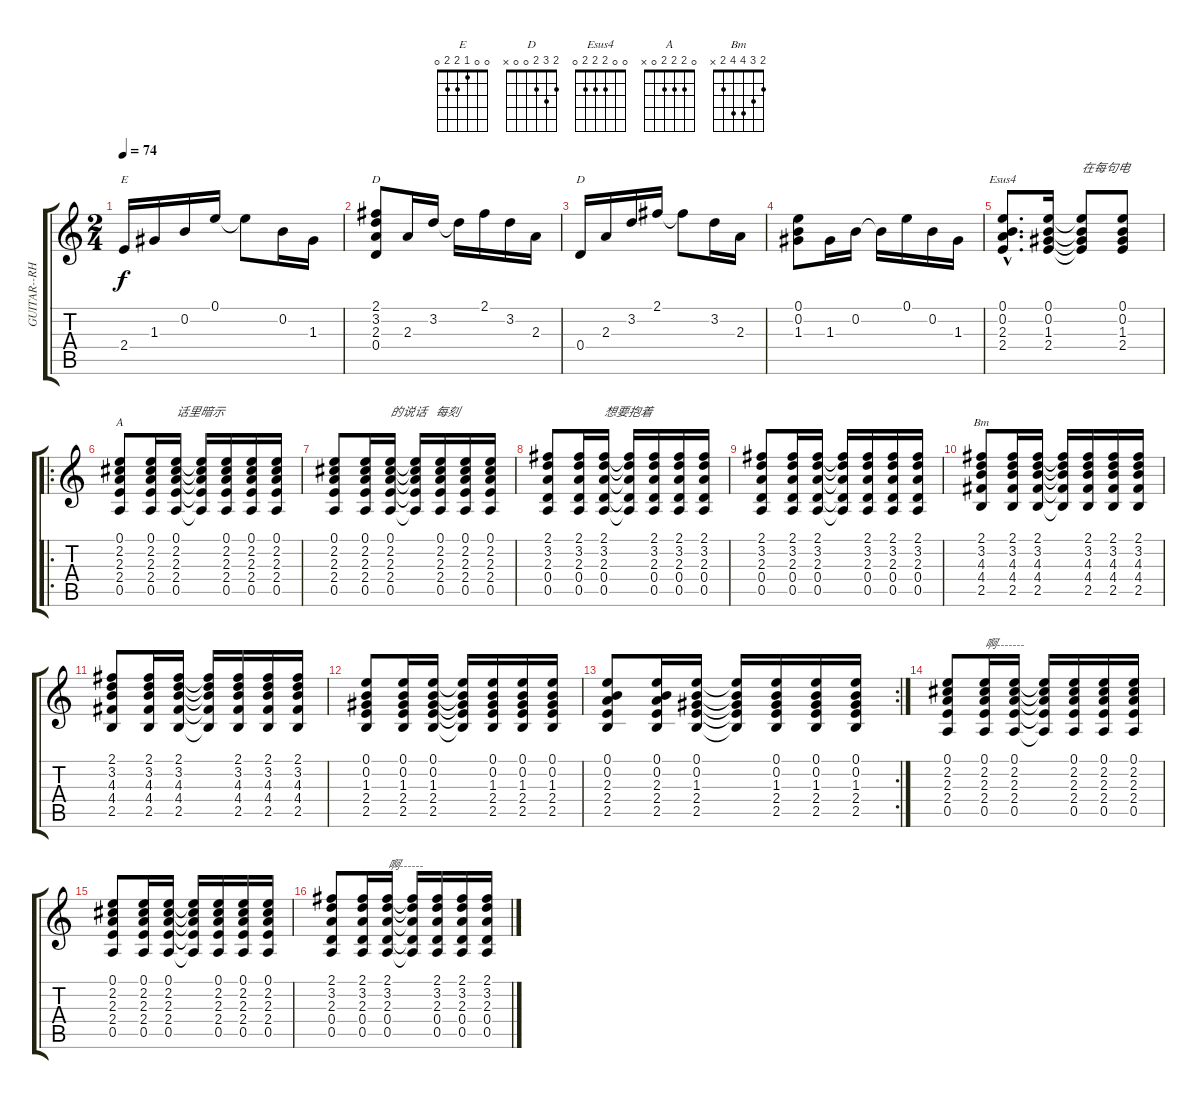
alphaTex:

\track ("GUITAR--RHYTHM" "GUITAR--RH") {instrument acousticguitarsteel}
\staff {score tabs}
\tuning (E4 B3 G3 D3 A2 E2) {hide}
\chord ("E" 0 0 1 2 2 0)
\chord ("D" 2 3 2 0 x x)
\chord ("D" 2 3 2 0 0 x)
\chord ("Esus4" 0 0 2 2 2 0)
\chord ("A" 0 2 2 2 0 x)
\chord ("Bm" 2 3 4 4 2 x)
\ts (2 4)
\tempo 74
\clef g2
\ks c
2.4.16{ch "E" dy f} 1.3.16 0.2.16 0.1.16 0.1{t}.8 0.2.16 1.3.16 |
(2.1 3.2 2.3 0.4).8{ch "D"} 2.3.16 3.2.16 3.2{t}.16 2.1.16 3.2.16 2.3.16 |
0.4.16{ch "D"} 2.3.16 3.2.16 2.1.16 2.1{t}.8 3.2.16 2.3.16 |
(0.1 0.2 1.3).8 1.3.16 0.2.16 0.2{t}.16 0.1.16 0.2.16 1.3.16 |
(0.1{hac} 0.2{hac} 2.3{hac} 2.4{hac}).8{d ch "Esus4"} (0.1 0.2 1.3 2.4).16 (0.1{t} 0.2{t} 1.3{t} 2.4{t}).8{txt "在每句电"} (0.1 0.2 1.3 2.4).8 |
\ro
(0.1 2.2 2.3 2.4 0.5).8{ch "A"} (0.1 2.2 2.3 2.4 0.5).16 (0.1 2.2 2.3 2.4 0.5).16{txt "话里暗示"} (0.1{t} 2.2{t} 2.3{t} 2.4{t} 0.5{t}).16 (0.1 2.2 2.3 2.4 0.5).16 (0.1 2.2 2.3 2.4 0.5).16 (0.1 2.2 2.3 2.4 0.5).16 |
(0.1 2.2 2.3 2.4 0.5).8 (0.1 2.2 2.3 2.4 0.5).16 (0.1 2.2 2.3 2.4 0.5).16{txt "的说话   每刻"} (0.1{t} 2.2{t} 2.3{t} 2.4{t} 0.5{t}).16 (0.1 2.2 2.3 2.4 0.5).16 (0.1 2.2 2.3 2.4 0.5).16 (0.1 2.2 2.3 2.4 0.5).16 |
(2.1 3.2 2.3 0.4 0.5).8 (2.1 3.2 2.3 0.4 0.5).16 (2.1 3.2 2.3 0.4 0.5).16{txt "想要抱着"} (2.1{t} 3.2{t} 2.3{t} 0.4{t} 0.5{t}).16 (2.1 3.2 2.3 0.4 0.5).16 (2.1 3.2 2.3 0.4 0.5).16 (2.1 3.2 2.3 0.4 0.5).16 |
(2.1 3.2 2.3 0.4 0.5).8 (2.1 3.2 2.3 0.4 0.5).16 (2.1 3.2 2.3 0.4 0.5).16 (2.1{t} 3.2{t} 2.3{t} 0.4{t} 0.5{t}).16 (2.1 3.2 2.3 0.4 0.5).16 (2.1 3.2 2.3 0.4 0.5).16 (2.1 3.2 2.3 0.4 0.5).16 |
(2.1 3.2 4.3 4.4 2.5).8{ch "Bm"} (2.1 3.2 4.3 4.4 2.5).16 (2.1 3.2 4.3 4.4 2.5).16 (2.1{t} 3.2{t} 4.3{t} 4.4{t} 2.5{t}).16 (2.1 3.2 4.3 4.4 2.5).16 (2.1 3.2 4.3 4.4 2.5).16 (2.1 3.2 4.3 4.4 2.5).16 |
(2.1 3.2 4.3 4.4 2.5).8 (2.1 3.2 4.3 4.4 2.5).16 (2.1 3.2 4.3 4.4 2.5).16 (2.1{t} 3.2{t} 4.3{t} 4.4{t} 2.5{t}).16 (2.1 3.2 4.3 4.4 2.5).16 (2.1 3.2 4.3 4.4 2.5).16 (2.1 3.2 4.3 4.4 2.5).16 |
(0.1 0.2 1.3 2.4 2.5).8 (0.1 0.2 1.3 2.4 2.5).16 (0.1 0.2 1.3 2.4 2.5).16 (0.1{t} 0.2{t} 1.3{t} 2.4{t} 2.5{t}).16 (0.1 0.2 1.3 2.4 2.5).16 (0.1 0.2 1.3 2.4 2.5).16 (0.1 0.2 1.3 2.4 2.5).16 |
\rc 2
(0.1 0.2 2.3 2.4 2.5).8 (0.1 0.2 2.3 2.4 2.5).16 (0.1 0.2 1.3 2.4 2.5).16 (0.1{t} 0.2{t} 1.3{t} 2.4{t} 2.5{t}).16 (0.1 0.2 1.3 2.4 2.5).16 (0.1 0.2 1.3 2.4 2.5).16 (0.1 0.2 1.3 2.4 2.5).16 |
(0.1 2.2 2.3 2.4 0.5).8 (0.1 2.2 2.3 2.4 0.5).16{txt "啊-------"} (0.1 2.2 2.3 2.4 0.5).16 (0.1{t} 2.2{t} 2.3{t} 2.4{t} 0.5{t}).16 (0.1 2.2 2.3 2.4 0.5).16 (0.1 2.2 2.3 2.4 0.5).16 (0.1 2.2 2.3 2.4 0.5).16 |
(0.1 2.2 2.3 2.4 0.5).8 (0.1 2.2 2.3 2.4 0.5).16 (0.1 2.2 2.3 2.4 0.5).16 (0.1{t} 2.2{t} 2.3{t} 2.4{t} 0.5{t}).16 (0.1 2.2 2.3 2.4 0.5).16 (0.1 2.2 2.3 2.4 0.5).16 (0.1 2.2 2.3 2.4 0.5).16 |
(2.1 3.2 2.3 0.4 0.5).8 (2.1 3.2 2.3 0.4 0.5).16 (2.1 3.2 2.3 0.4 0.5).16{txt "啊------"} (2.1{t} 3.2{t} 2.3{t} 0.4{t} 0.5{t}).16 (2.1 3.2 2.3 0.4 0.5).16 (2.1 3.2 2.3 0.4 0.5).16 (2.1 3.2 2.3 0.4 0.5).16
